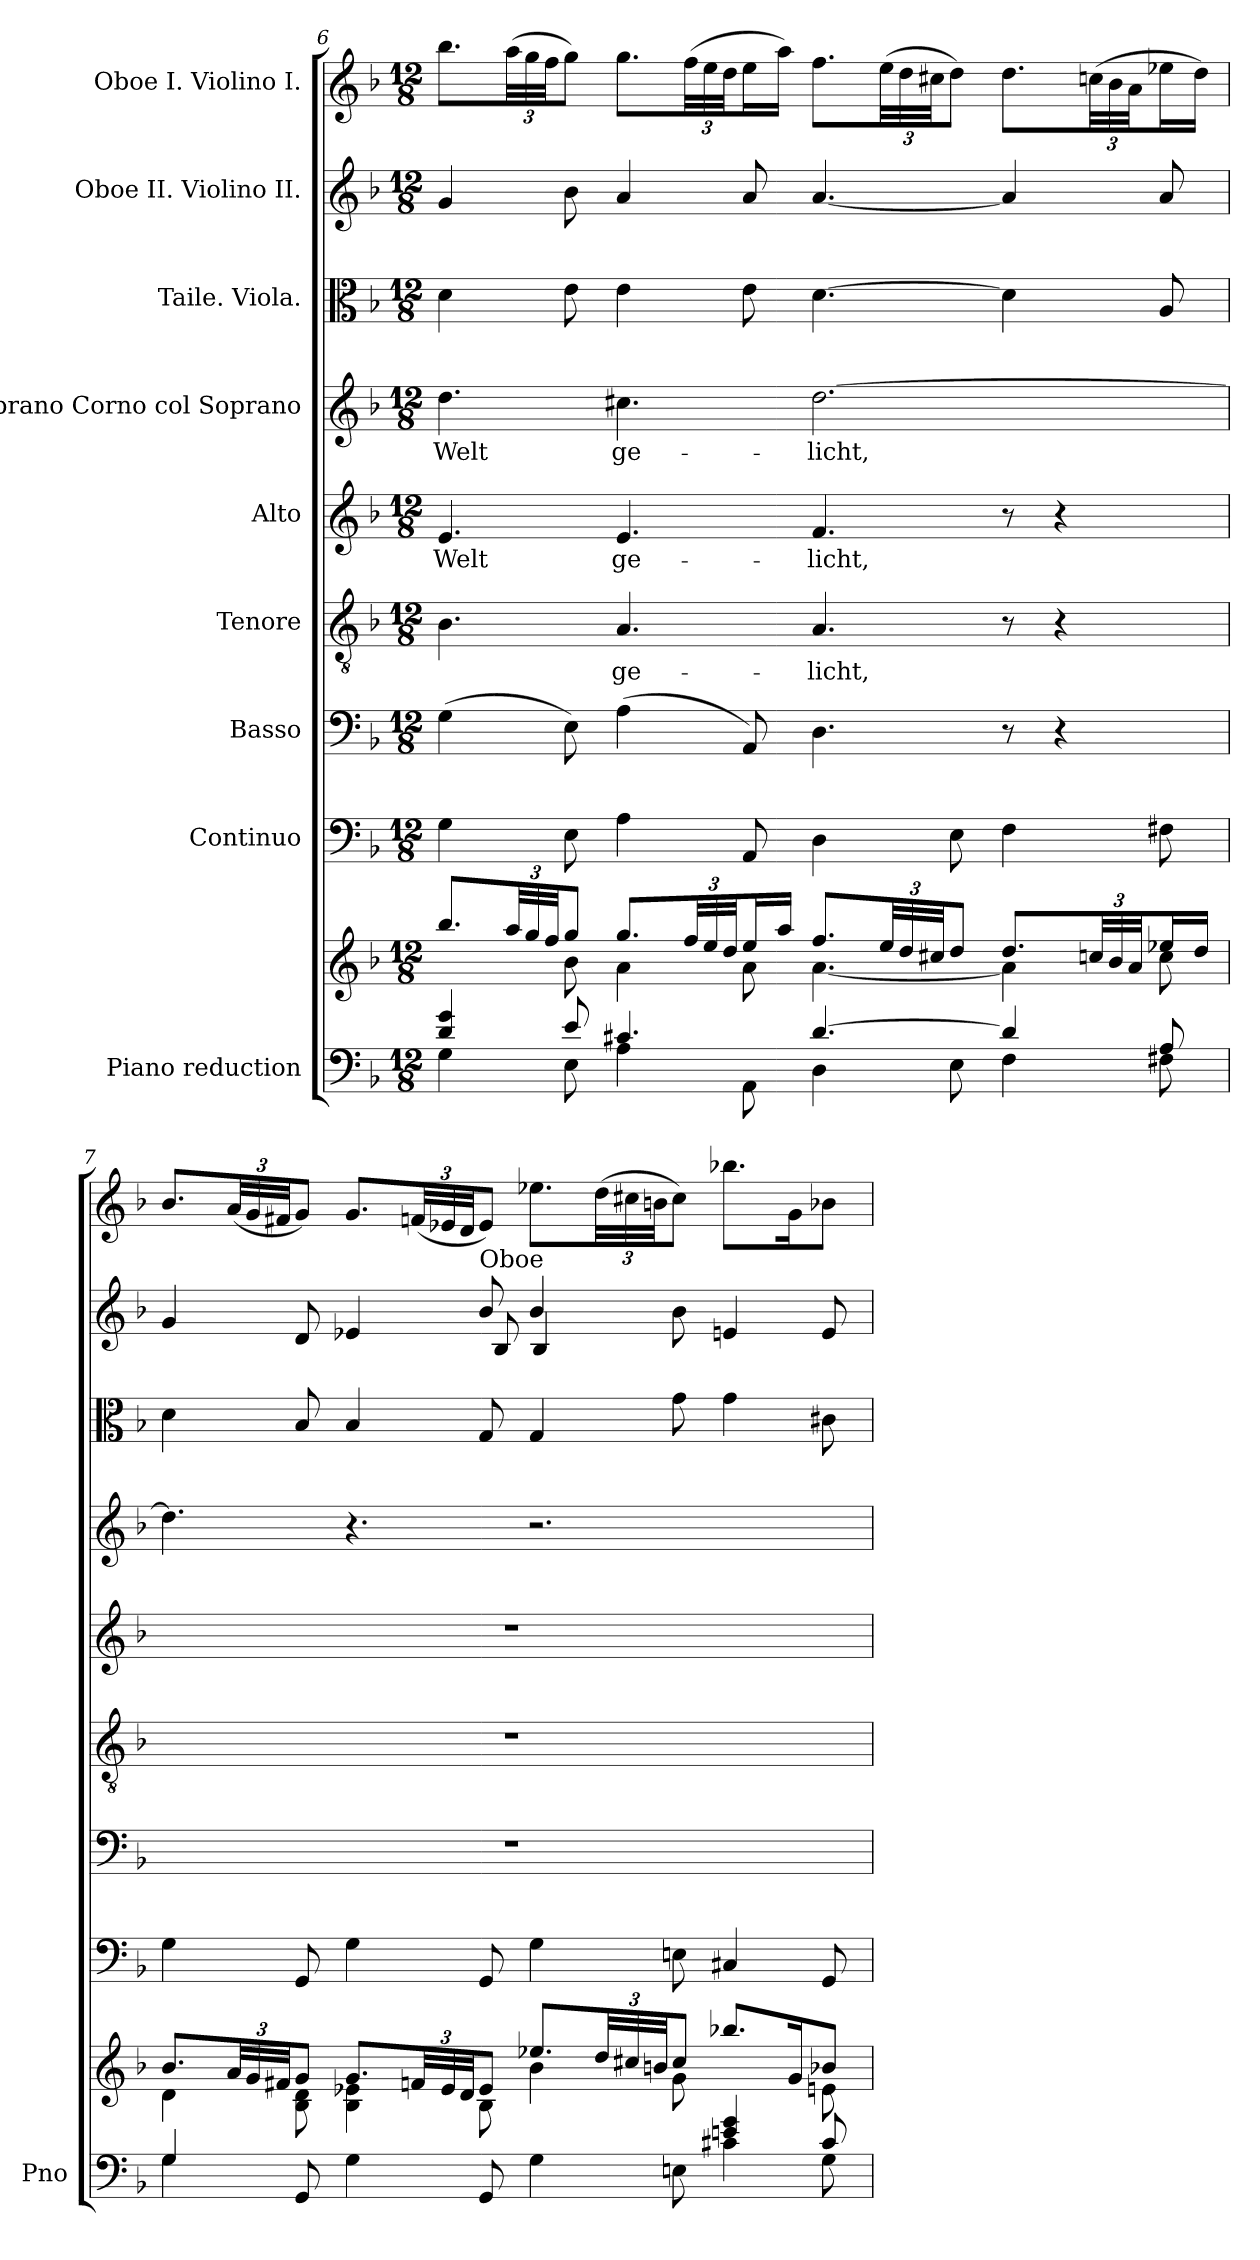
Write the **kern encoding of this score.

**kern	**kern	**kern	**kern	**kern	**text	**kern	**text	**kern	**text	**kern	**kern	**kern
*part9	*part9	*part8	*part7	*part6	*part6	*part5	*part5	*part4	*part4	*part3	*part2	*part1
*staff10	*staff9	*staff8	*staff7	*staff6	*staff6	*staff5	*staff5	*staff4	*staff4	*staff3	*staff2	*staff1
*I"Piano reduction	*	*I"Continuo	*I"Basso	*I"Tenore	*	*I"Alto	*	*I"Soprano Corno col Soprano	*	*I"Taile. Viola.	*I"Oboe II. Violino II.	*I"Oboe I. Violino I.
*I'Pno	*	*	*	*	*	*	*	*	*	*	*	*
!!LO:PB:g=z
*clefF4	*clefG2	*clefF4	*clefF4	*clefGv2	*	*clefG2	*	*clefG2	*	*clefC3	*clefG2	*clefG2
*k[b-]	*k[b-]	*k[b-]	*k[b-]	*k[b-]	*	*k[b-]	*	*k[b-]	*	*k[b-]	*k[b-]	*k[b-]
*M12/8	*M12/8	*M12/8	*M12/8	*M12/8	*	*M12/8	*	*M12/8	*	*M12/8	*M12/8	*M12/8
=6	=6	=6	=6	=6	=6	=6	=6	=6	=6	=6	=6	=6
*^	*^	*	*	*	*	*	*	*	*	*	*	*
!	!	!	!	!	!	!	!	!	!LO:LY:b	!	!LO:LY:b	!	!	!
4d/ 4g/	4G\	8.bb-/L	4ryy	4G\	(4G\	4.B-\	.	4.e/	Welt	4.dd\	Welt	4d\	4g/	8.bb-\L
*	*	*Xbrackettup	*	*	*	*	*	*	*	*	*	*	*	*Xbrackettup
.	.	48aa/LL	.	.	.	.	.	.	.	.	.	.	.	(48aa\LL
.	.	48gg/	.	.	.	.	.	.	.	.	.	.	.	48gg\
.	.	48ff/JJ	.	.	.	.	.	.	.	.	.	.	.	48ff\JJ
8e/	8E\	8gg/J	8b-\	8E\	8E\)	.	.	.	.	.	.	8e\	8b-\	8gg\J)
!	!	!	!	!	!	!	!LO:LY:b	!	!LO:LY:b	!	!LO:LY:b	!	!	!
4.c#X/	4A\	8.gg/L	4a\	4A\	(4A\	4.A/	ge-	4.e/	ge-	4.cc#X\	ge-	4e\	4a/	8.gg\L
.	.	48ff/LL	.	.	.	.	.	.	.	.	.	.	.	(48ff\LL
.	.	48ee/	.	.	.	.	.	.	.	.	.	.	.	48ee\
.	.	48dd/JJ	.	.	.	.	.	.	.	.	.	.	.	48dd\JJ
.	8AA\	16ee/L	8a\	8AA/	8AA/)	.	.	.	.	.	.	8e\	8a/	16ee\L
.	.	16aa/JJ	.	.	.	.	.	.	.	.	.	.	.	16aa\JJ)
!	!	!	!	!	!	!	!LO:LY:b	!	!LO:LY:b	!	!LO:LY:b	!	!	!
[4.d/	4D\	8.ff/L	[4.a\	4D\	4.D\	4.A/	-licht,	4.f/	-licht,	[2.dd\	-licht,	[4.d\	[4.a/	8.ff\L
.	.	48ee/LL	.	.	.	.	.	.	.	.	.	.	.	(48ee\LL
.	.	48dd/	.	.	.	.	.	.	.	.	.	.	.	48dd\
.	.	48cc#X/JJ	.	.	.	.	.	.	.	.	.	.	.	48cc#X\JJ
.	8E\	8dd/J	.	8E\	.	.	.	.	.	.	.	.	.	8dd\J)
4d/]	4F\	8.dd/L	4a\]	4F\	8r	8r	.	8r	.	.	.	4d\]	4a/]	8.dd\L
.	.	.	.	.	4r	4r	.	4r	.	.	.	.	.	.
.	.	48ccn/LL	.	.	.	.	.	.	.	.	.	.	.	(48ccn\LL
.	.	48b-/	.	.	.	.	.	.	.	.	.	.	.	48b-\
.	.	48a/JJ	.	.	.	.	.	.	.	.	.	.	.	48a\JJ
8A/	8F#X\	16ee-X/L	8cc\	8F#X\	.	.	.	.	.	.	.	8A/	8a/	16ee-X\L
.	.	16dd/JJ	.	.	.	.	.	.	.	.	.	.	.	16dd\JJ)
=7	=7	=7	=7	=7	=7	=7	=7	=7	=7	=7	=7	=7	=7	=7
*	*	*	*	*	*	*	*	*	*	*	*	*	*^	*
4G/	4G\	8.b-/L	4d\	4G\	1.r	1.r	.	1.r	.	4.dd\]	.	4d\	4g/	4.ryy	8.b-/L
.	.	48a/LL	.	.	.	.	.	.	.	.	.	.	.	.	(48a/LL
.	.	48g/	.	.	.	.	.	.	.	.	.	.	.	.	48g/
.	.	48f#X/JJ	.	.	.	.	.	.	.	.	.	.	.	.	48f#X/JJ
8GG/	8ryy	8g/J	8B-\ 8d\	8GG/	.	.	.	.	.	.	.	8B-/	8d/	.	8g/J)
4.ryy	4G\	8.g/L	4B-\ 4e-X\	4G\	.	.	.	.	.	4.r	.	4B-/	4e-X/	4ryy	8.g/L
.	.	48fn/LL	.	.	.	.	.	.	.	.	.	.	.	.	(48fn/LL
.	.	48e-/	.	.	.	.	.	.	.	.	.	.	.	.	48e-X/
.	.	48d/JJ	.	.	.	.	.	.	.	.	.	.	.	.	48d/JJ
!	!	!	!	!	!	!	!	!	!	!	!	!	!LO:TX:a:t=Oboe	!	!
.	8GG/	8e-/J	8B-\	8GG/	.	.	.	.	.	.	.	8G/	8b-!/	8B-/	8e-/J)
4.ryy	4G\	8.ee-X/L	4b-\	4G\	.	.	.	.	.	2.r	.	4G/	4b-!/	4B-/	8.ee-X\L
.	.	48dd/LL	.	.	.	.	.	.	.	.	.	.	.	.	(48dd\LL
.	.	48cc#X/	.	.	.	.	.	.	.	.	.	.	.	.	48cc#X\
.	.	48bn/JJ	.	.	.	.	.	.	.	.	.	.	.	.	48bn\JJ
.	8En\	8cc#/J	8g\	8En\	.	.	.	.	.	.	.	8g\	8b-\	8ryy	8cc#\J)
4en/ 4g/	4c#X\	8.bb-X/L	4ryy	4C#X/	.	.	.	.	.	.	.	4g\	4en/	4.ryy	8.bb-X\L
.	.	16g/K	.	.	.	.	.	.	.	.	.	.	.	.	16g\K
8c#/	8G\	8b-X/J	8en\	8GG/	.	.	.	.	.	.	.	8c#X\	8e/	.	8b-X\J
*v	*v	*	*	*	*	*	*	*	*	*	*	*	*v	*v	*
*	*v	*v	*	*	*	*	*	*	*	*	*	*	*
=	=	=	=	=	=	=	=	=	=	=	=	=
*-	*-	*-	*-	*-	*-	*-	*-	*-	*-	*-	*-	*-
